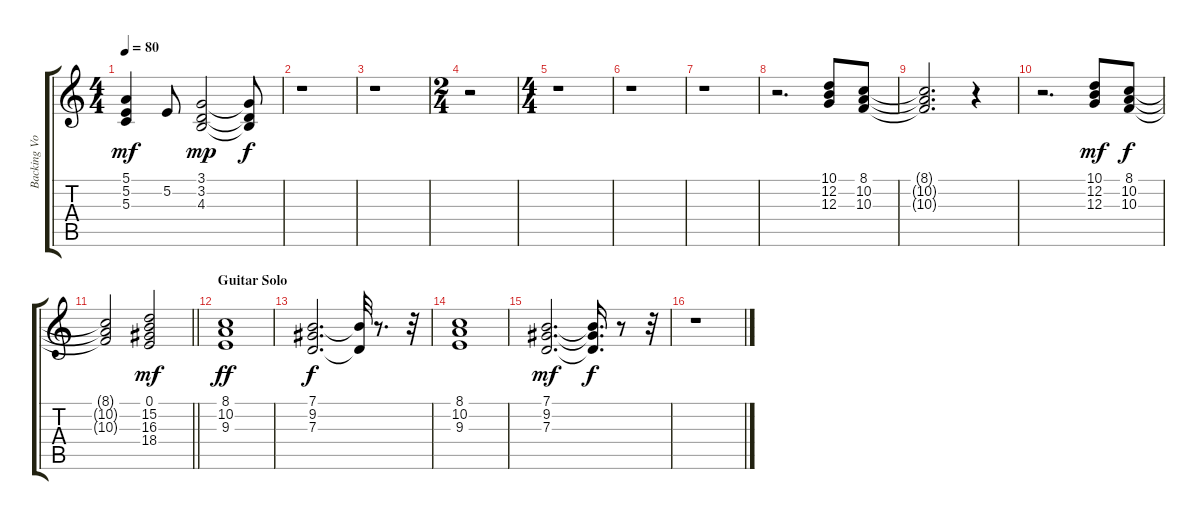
\track ("Backing Vocals: Band" "Backing Vo") {instrument synthvoice}
\staff {score tabs}
\tuning (E4 B3 G3 D3 A2 E2) {hide}
\ts (4 4)
\tempo 80
\clef g2
\ks c
(5.1 5.2 5.3).4{dy mf} 5.2.8 (3.1 3.2 4.3).2{dy mp} (3.1{t} 3.2{t} 4.3{t}).8{dy f} |
r.1 |
r.1 |
\ts (2 4)
r.2 |
\ts (4 4)
r.1 |
r.1 |
r.1 |
r.2{d} (10.1 12.2 12.3).8 (8.1 10.2 10.3).8 |
(8.1{t} 10.2{t} 10.3{t}).2{d} r.4 |
r.2{d} (10.1 12.2 12.3).8{dy mf} (8.1 10.2 10.3).8{dy f} |
\barLineRight lightlight
(8.1{t} 10.2{t} 10.3{t}).2 (0.1 15.2 16.3 18.4).2{dy mf} |
\section ("" "Guitar Solo")
(8.1 10.2 9.3).1{dy ff} |
(7.1 9.2 7.3).2{d dy f} (7.1{t} 7.3{t}).32 r.8{d} r.32 |
(8.1 10.2 9.3).1 |
(7.1 9.2 7.3).2{d dy mf} (7.1{t} 9.2{t} 7.3{t}).16{d dy f} r.8 r.32 |
r.1
